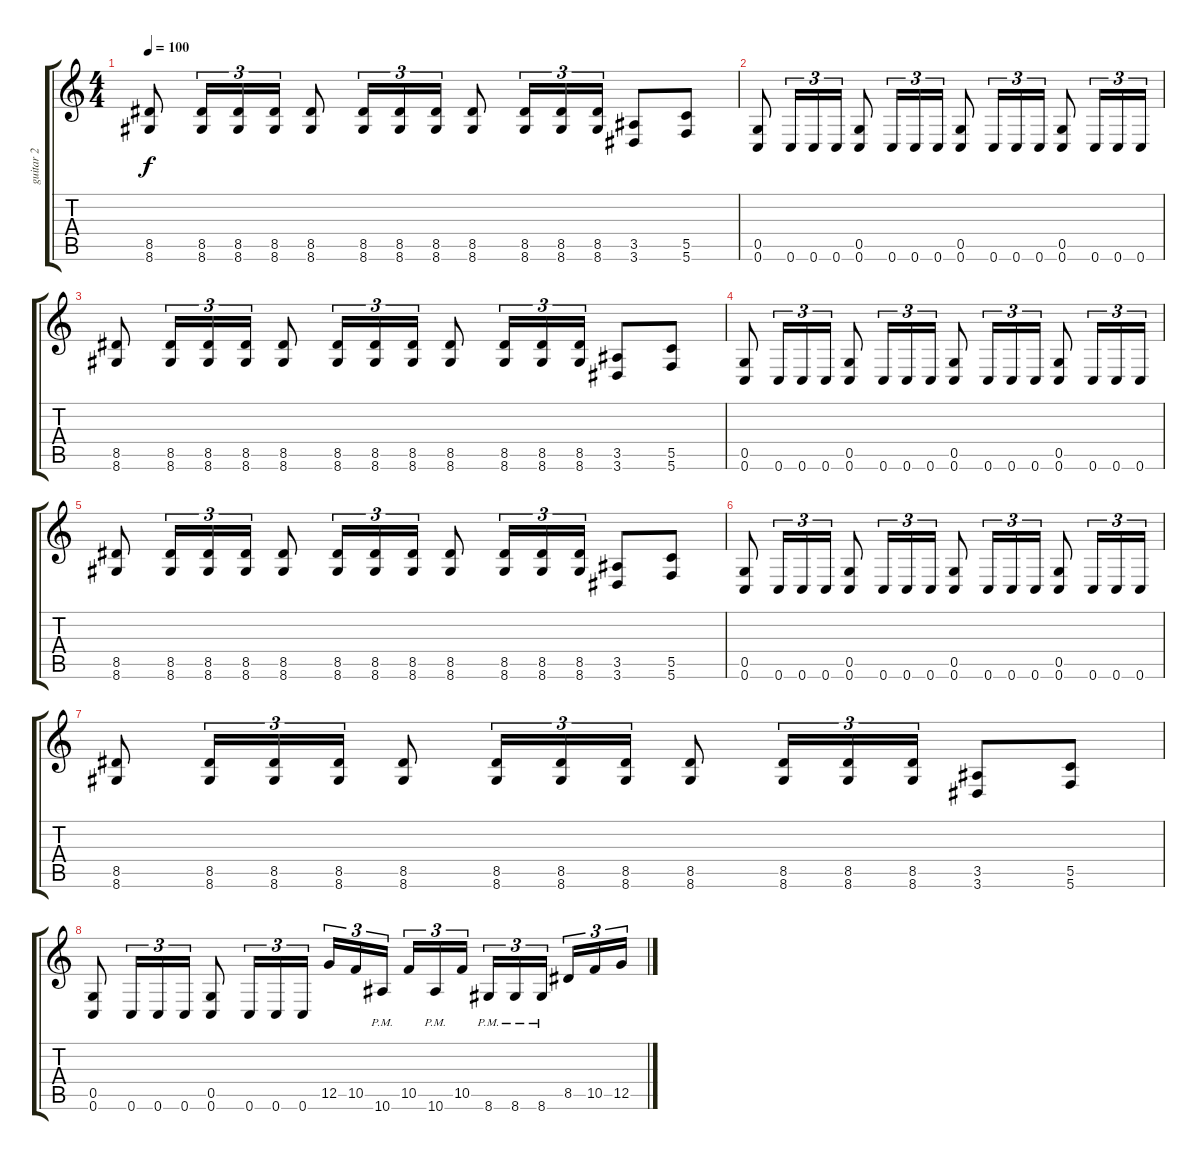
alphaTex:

\track ("guitar 2" "guitar 2") {instrument overdrivenguitar}
\staff {score tabs}
\tuning (D4 A3 F3 C3 G2 C2) {hide}
\ts (4 4)
\tempo 100
\clef g2
\ks c
(8.5 8.6).8{dy f instrument overdrivenguitar} (8.5 8.6).16{tu (3 2)} (8.5 8.6).16{tu (3 2)} (8.5 8.6).16{tu (3 2)} (8.5 8.6).8 (8.5 8.6).16{tu (3 2)} (8.5 8.6).16{tu (3 2)} (8.5 8.6).16{tu (3 2)} (8.5 8.6).8 (8.5 8.6).16{tu (3 2)} (8.5 8.6).16{tu (3 2)} (8.5 8.6).16{tu (3 2)} (3.5 3.6).8 (5.5 5.6).8 |
(0.5 0.6).8 0.6.16{tu (3 2)} 0.6.16{tu (3 2)} 0.6.16{tu (3 2)} (0.5 0.6).8 0.6.16{tu (3 2)} 0.6.16{tu (3 2)} 0.6.16{tu (3 2)} (0.5 0.6).8 0.6.16{tu (3 2)} 0.6.16{tu (3 2)} 0.6.16{tu (3 2)} (0.5 0.6).8 0.6.16{tu (3 2)} 0.6.16{tu (3 2)} 0.6.16{tu (3 2)} |
(8.5 8.6).8 (8.5 8.6).16{tu (3 2)} (8.5 8.6).16{tu (3 2)} (8.5 8.6).16{tu (3 2)} (8.5 8.6).8 (8.5 8.6).16{tu (3 2)} (8.5 8.6).16{tu (3 2)} (8.5 8.6).16{tu (3 2)} (8.5 8.6).8 (8.5 8.6).16{tu (3 2)} (8.5 8.6).16{tu (3 2)} (8.5 8.6).16{tu (3 2)} (3.5 3.6).8 (5.5 5.6).8 |
(0.5 0.6).8 0.6.16{tu (3 2)} 0.6.16{tu (3 2)} 0.6.16{tu (3 2)} (0.5 0.6).8 0.6.16{tu (3 2)} 0.6.16{tu (3 2)} 0.6.16{tu (3 2)} (0.5 0.6).8 0.6.16{tu (3 2)} 0.6.16{tu (3 2)} 0.6.16{tu (3 2)} (0.5 0.6).8 0.6.16{tu (3 2)} 0.6.16{tu (3 2)} 0.6.16{tu (3 2)} |
(8.5 8.6).8 (8.5 8.6).16{tu (3 2)} (8.5 8.6).16{tu (3 2)} (8.5 8.6).16{tu (3 2)} (8.5 8.6).8 (8.5 8.6).16{tu (3 2)} (8.5 8.6).16{tu (3 2)} (8.5 8.6).16{tu (3 2)} (8.5 8.6).8 (8.5 8.6).16{tu (3 2)} (8.5 8.6).16{tu (3 2)} (8.5 8.6).16{tu (3 2)} (3.5 3.6).8 (5.5 5.6).8 |
(0.5 0.6).8 0.6.16{tu (3 2)} 0.6.16{tu (3 2)} 0.6.16{tu (3 2)} (0.5 0.6).8 0.6.16{tu (3 2)} 0.6.16{tu (3 2)} 0.6.16{tu (3 2)} (0.5 0.6).8 0.6.16{tu (3 2)} 0.6.16{tu (3 2)} 0.6.16{tu (3 2)} (0.5 0.6).8 0.6.16{tu (3 2)} 0.6.16{tu (3 2)} 0.6.16{tu (3 2)} |
(8.5 8.6).8 (8.5 8.6).16{tu (3 2)} (8.5 8.6).16{tu (3 2)} (8.5 8.6).16{tu (3 2)} (8.5 8.6).8 (8.5 8.6).16{tu (3 2)} (8.5 8.6).16{tu (3 2)} (8.5 8.6).16{tu (3 2)} (8.5 8.6).8 (8.5 8.6).16{tu (3 2)} (8.5 8.6).16{tu (3 2)} (8.5 8.6).16{tu (3 2)} (3.5 3.6).8 (5.5 5.6).8 |
(0.5 0.6).8 0.6.16{tu (3 2)} 0.6.16{tu (3 2)} 0.6.16{tu (3 2)} (0.5 0.6).8 0.6.16{tu (3 2)} 0.6.16{tu (3 2)} 0.6.16{tu (3 2)} 12.5.16{tu (3 2)} 10.5.16{tu (3 2)} 10.6{pm}.16{tu (3 2)} 10.5.16{tu (3 2)} 10.6{pm}.16{tu (3 2)} 10.5.16{tu (3 2)} 8.6{pm}.16{tu (3 2)} 8.6{pm}.16{tu (3 2)} 8.6{pm}.16{tu (3 2)} 8.5.16{tu (3 2)} 10.5.16{tu (3 2)} 12.5.16{tu (3 2)}
